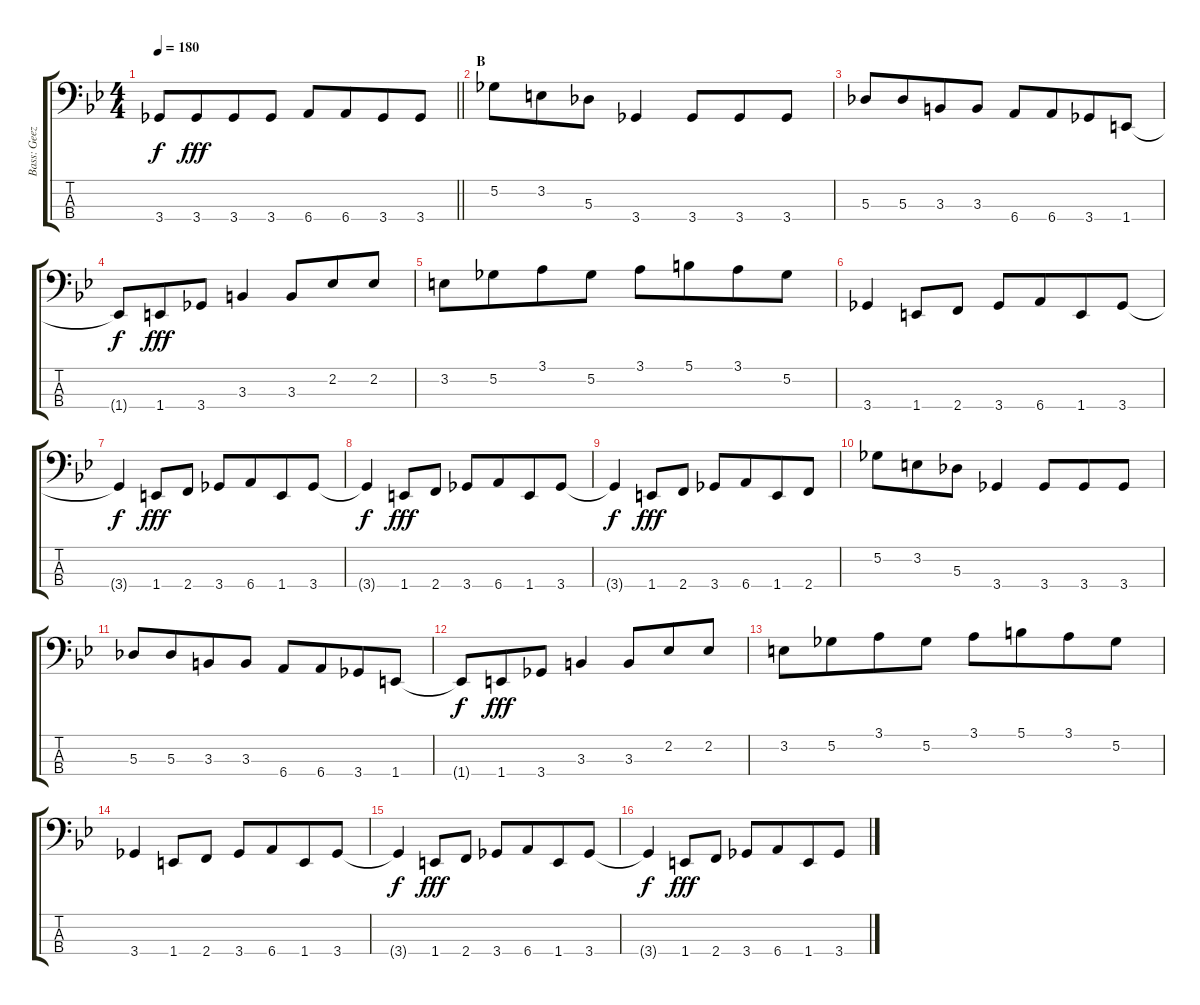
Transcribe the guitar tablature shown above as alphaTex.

\track ("Bass: Geezer" "Bass: Geez") {instrument electricbassfinger}
\staff {score tabs}
\tuning (Gb2 Db2 Ab1 Eb1) {hide}
\ts (4 4)
\tempo 180
\clef f4
\barLineRight lightlight
\ks bb
3.4{t}.8{dy f} 3.4.8{dy fff beam merge} 3.4.8 3.4.8 6.4.8 6.4.8{beam merge} 3.4.8 3.4.8 |
\section ("" "B")
5.2.8 3.2.8{beam merge} 5.3.8 3.4.4 3.4.8{beam merge} 3.4.8 3.4.8 |
5.3.8 5.3.8{beam merge} 3.3.8 3.3.8 6.4.8{beam merge} 6.4.8{beam merge} 3.4.8{beam merge} 1.4.8 |
1.4{t}.8{dy f} 1.4.8{dy fff beam merge} 3.4.8 3.3.4 3.3.8{beam merge} 2.2.8 2.2.8 |
3.2.8 5.2.8{beam merge} 3.1.8 5.2.8 3.1.8{beam merge} 5.1.8{beam merge} 3.1.8{beam merge} 5.2.8 |
3.4.4 1.4.8 2.4.8 3.4.8 6.4.8{beam merge} 1.4.8 3.4.8 |
3.4{t}.4{dy f} 1.4.8{dy fff} 2.4.8 3.4.8 6.4.8{beam merge} 1.4.8 3.4.8 |
3.4{t}.4{dy f} 1.4.8{dy fff} 2.4.8 3.4.8 6.4.8{beam merge} 1.4.8 3.4.8 |
3.4{t}.4{dy f} 1.4.8{dy fff} 2.4.8 3.4.8 6.4.8{beam merge} 1.4.8 2.4.8 |
5.2.8 3.2.8{beam merge} 5.3.8 3.4.4 3.4.8{beam merge} 3.4.8 3.4.8 |
5.3.8 5.3.8{beam merge} 3.3.8 3.3.8 6.4.8{beam merge} 6.4.8{beam merge} 3.4.8{beam merge} 1.4.8 |
1.4{t}.8{dy f} 1.4.8{dy fff beam merge} 3.4.8 3.3.4 3.3.8{beam merge} 2.2.8 2.2.8 |
3.2.8 5.2.8{beam merge} 3.1.8 5.2.8 3.1.8{beam merge} 5.1.8{beam merge} 3.1.8{beam merge} 5.2.8 |
3.4.4 1.4.8 2.4.8 3.4.8 6.4.8{beam merge} 1.4.8 3.4.8 |
3.4{t}.4{dy f} 1.4.8{dy fff} 2.4.8 3.4.8 6.4.8{beam merge} 1.4.8 3.4.8 |
3.4{t}.4{dy f} 1.4.8{dy fff} 2.4.8 3.4.8 6.4.8{beam merge} 1.4.8 3.4.8
